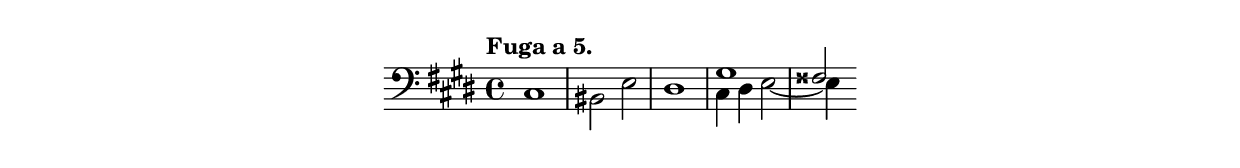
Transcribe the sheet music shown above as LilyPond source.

\include "indice.ily"
\version "2.15.33"
\new Staff \relative f {
  \time 4/4
  \clef bass
  \key cis \minor
  \tempo "Fuga a 5."
  <<
    \new Voice { \voiceOne
                 s1*3
                 gis1
                 fisis2 }
    \new Voice { \voiceTwo
                 cis1
                 bis2 e
                 dis1
                 cis4 dis e2~
                 e4 }
  >>
  
}